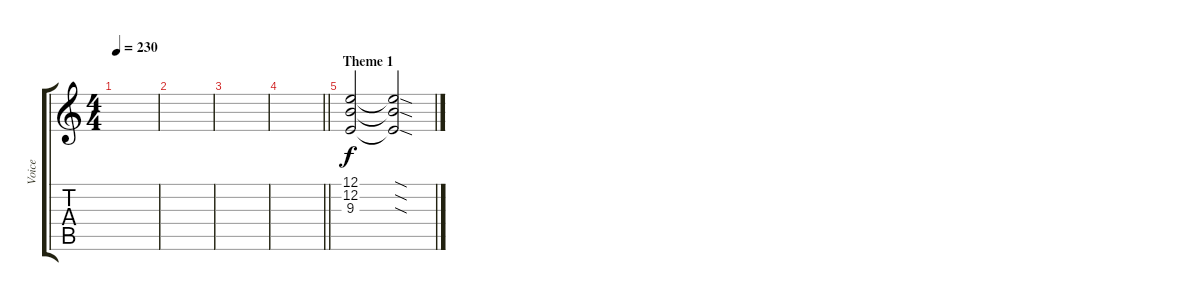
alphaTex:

\track ("Voice" "Voice") {instrument lead4chiff}
\staff {score tabs}
\tuning (E4 B3 G3 D3 A2 E2) {hide}
\ts (4 4)
\tempo 230
\clef g2
\ks c
|
|
|
\barLineRight lightlight
|
\section ("" "Theme 1")
(12.1 12.2 9.3).2 (12.1{sod t} 12.2{sod t} 9.3{sod t}).2
